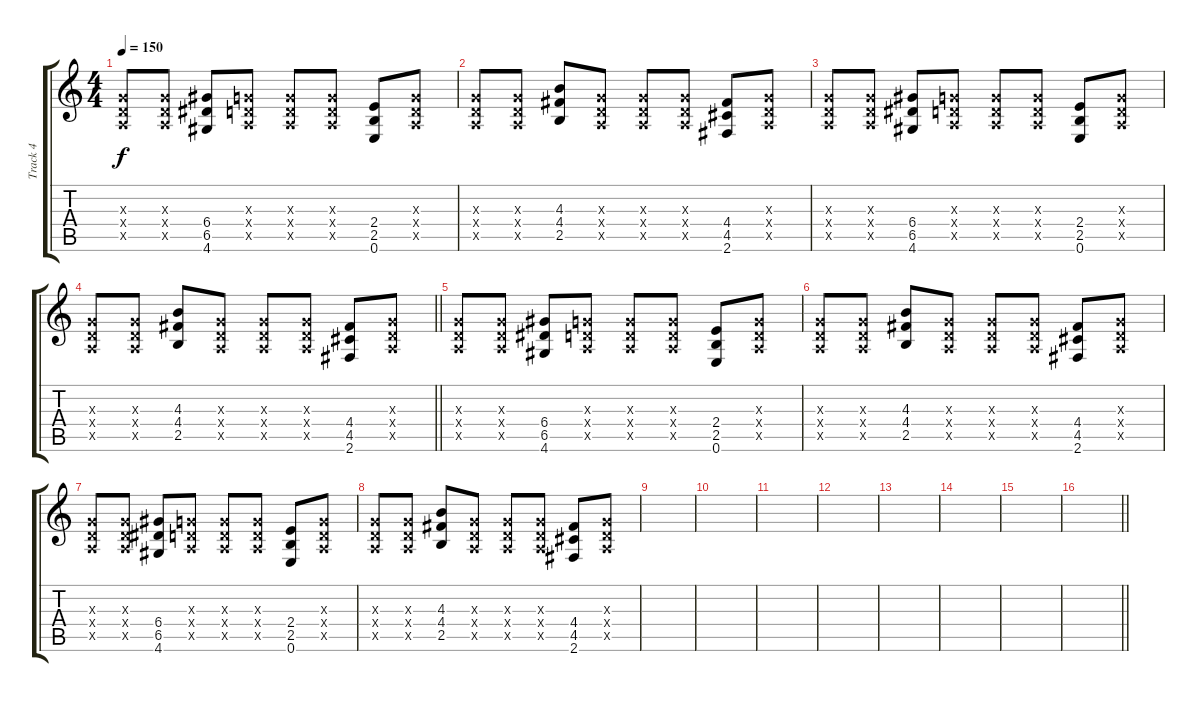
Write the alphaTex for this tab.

\track ("Track 4" "Track 4") {instrument acousticguitarnylon}
\staff {score tabs}
\tuning (E4 B3 G3 D3 A2 E2) {hide}
\ts (4 4)
\tempo 150
\clef g2
\ks c
(0.3{x} 0.4{x} 0.5{x}).8{dy f} (0.3{x} 0.4{x} 0.5{x}).8 (6.4 6.5 4.6).8 (0.3{x} 0.4{x} 0.5{x}).8 (0.3{x} 0.4{x} 0.5{x}).8 (0.3{x} 0.4{x} 0.5{x}).8 (2.4 2.5 0.6).8 (0.3{x} 0.4{x} 0.5{x}).8 |
(0.3{x} 0.4{x} 0.5{x}).8 (0.3{x} 0.4{x} 0.5{x}).8 (4.3 4.4 2.5).8 (0.3{x} 0.4{x} 0.5{x}).8 (0.3{x} 0.4{x} 0.5{x}).8 (0.3{x} 0.4{x} 0.5{x}).8 (4.4 4.5 2.6).8 (0.3{x} 0.4{x} 0.5{x}).8 |
(0.3{x} 0.4{x} 0.5{x}).8 (0.3{x} 0.4{x} 0.5{x}).8 (6.4 6.5 4.6).8 (0.3{x} 0.4{x} 0.5{x}).8 (0.3{x} 0.4{x} 0.5{x}).8 (0.3{x} 0.4{x} 0.5{x}).8 (2.4 2.5 0.6).8 (0.3{x} 0.4{x} 0.5{x}).8 |
\barLineRight lightlight
(0.3{x} 0.4{x} 0.5{x}).8 (0.3{x} 0.4{x} 0.5{x}).8 (4.3 4.4 2.5).8 (0.3{x} 0.4{x} 0.5{x}).8 (0.3{x} 0.4{x} 0.5{x}).8 (0.3{x} 0.4{x} 0.5{x}).8 (4.4 4.5 2.6).8 (0.3{x} 0.4{x} 0.5{x}).8 |
(0.3{x} 0.4{x} 0.5{x}).8 (0.3{x} 0.4{x} 0.5{x}).8 (6.4 6.5 4.6).8 (0.3{x} 0.4{x} 0.5{x}).8 (0.3{x} 0.4{x} 0.5{x}).8 (0.3{x} 0.4{x} 0.5{x}).8 (2.4 2.5 0.6).8 (0.3{x} 0.4{x} 0.5{x}).8 |
(0.3{x} 0.4{x} 0.5{x}).8 (0.3{x} 0.4{x} 0.5{x}).8 (4.3 4.4 2.5).8 (0.3{x} 0.4{x} 0.5{x}).8 (0.3{x} 0.4{x} 0.5{x}).8 (0.3{x} 0.4{x} 0.5{x}).8 (4.4 4.5 2.6).8 (0.3{x} 0.4{x} 0.5{x}).8 |
(0.3{x} 0.4{x} 0.5{x}).8 (0.3{x} 0.4{x} 0.5{x}).8 (6.4 6.5 4.6).8 (0.3{x} 0.4{x} 0.5{x}).8 (0.3{x} 0.4{x} 0.5{x}).8 (0.3{x} 0.4{x} 0.5{x}).8 (2.4 2.5 0.6).8 (0.3{x} 0.4{x} 0.5{x}).8 |
(0.3{x} 0.4{x} 0.5{x}).8 (0.3{x} 0.4{x} 0.5{x}).8 (4.3 4.4 2.5).8 (0.3{x} 0.4{x} 0.5{x}).8 (0.3{x} 0.4{x} 0.5{x}).8 (0.3{x} 0.4{x} 0.5{x}).8 (4.4 4.5 2.6).8 (0.3{x} 0.4{x} 0.5{x}).8 |
|
|
|
|
|
|
|
\barLineRight lightlight
